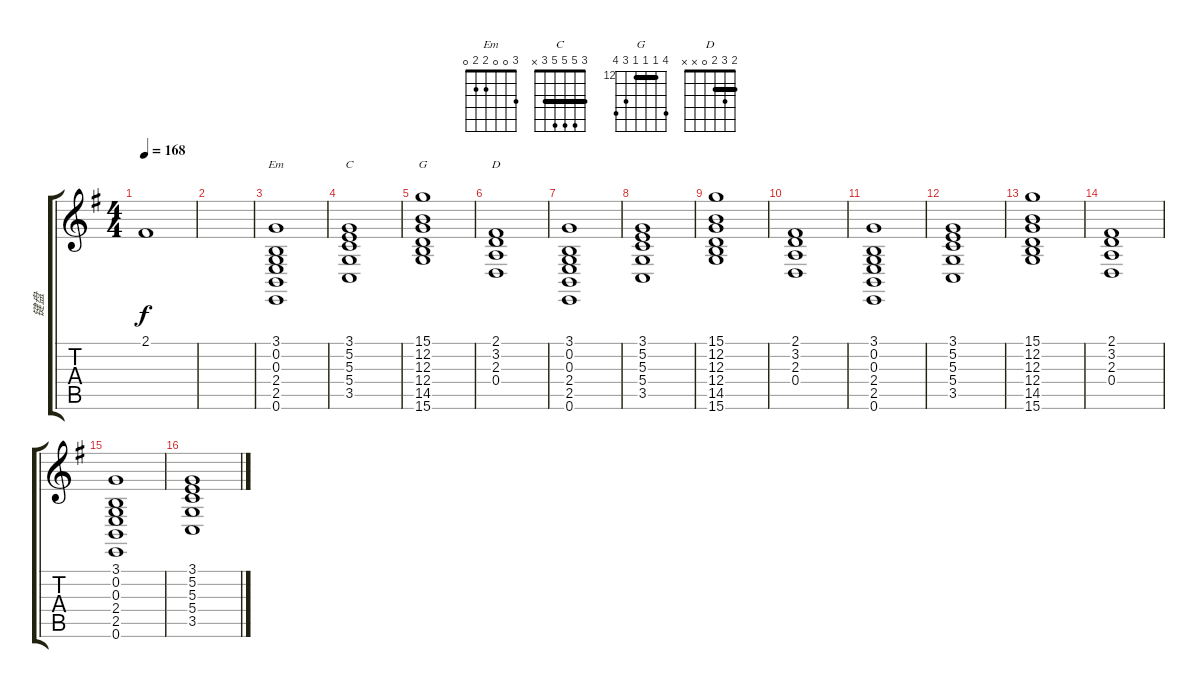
\track ("键盘" "键盘") {instrument stringensemble2}
\staff {score tabs}
\tuning (E4 B3 G3 D3 A2 E2) {hide}
\chord ("Em" 3 0 0 2 2 0)
\chord ("C" 3 5 5 5 3 x) {barre 3}
\chord ("G" 15 12 12 12 14 15) {firstfret 12 barre 12}
\chord ("D" 2 3 2 0 x x) {barre 2}
\ts (4 4)
\tempo 168
\clef g2
\ks g
2.1.1{dy f} |
|
(3.1 0.2 0.3 2.4 2.5 0.6).1{ch "Em"} |
(3.1 5.2 5.3 5.4 3.5).1{ch "C"} |
(15.1 12.2 12.3 12.4 14.5 15.6).1{ch "G"} |
(2.1 3.2 2.3 0.4).1{ch "D"} |
(3.1 0.2 0.3 2.4 2.5 0.6).1 |
(3.1 5.2 5.3 5.4 3.5).1 |
(15.1 12.2 12.3 12.4 14.5 15.6).1 |
(2.1 3.2 2.3 0.4).1 |
(3.1 0.2 0.3 2.4 2.5 0.6).1 |
(3.1 5.2 5.3 5.4 3.5).1 |
(15.1 12.2 12.3 12.4 14.5 15.6).1 |
(2.1 3.2 2.3 0.4).1 |
(3.1 0.2 0.3 2.4 2.5 0.6).1 |
(3.1 5.2 5.3 5.4 3.5).1
